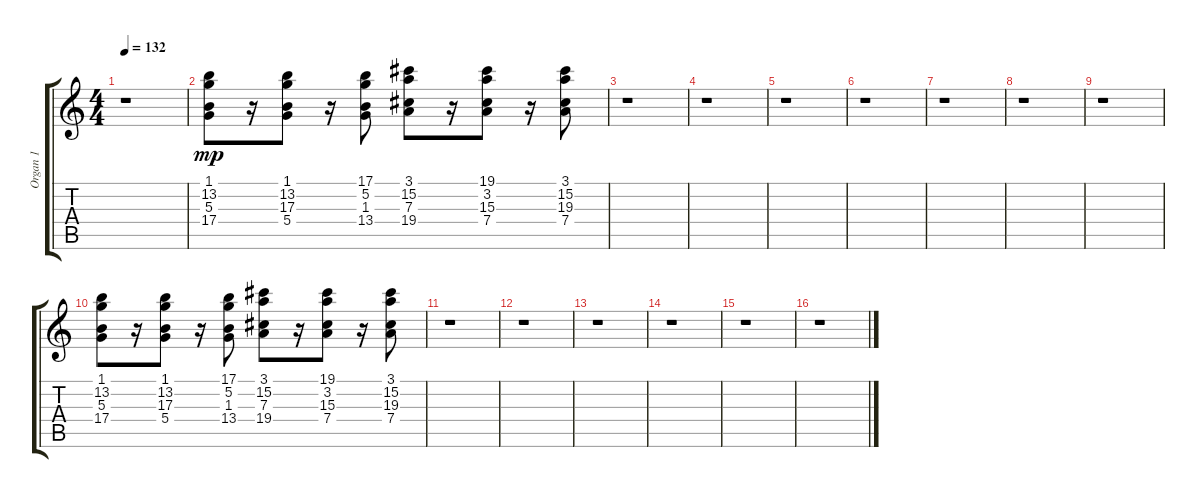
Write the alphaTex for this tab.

\track ("Organ 1" "Organ 1") {instrument rockorgan}
\staff {score tabs}
\tuning (Gb4 Gb4 Gb4 Gb4 Gb4 Gb4) {hide}
\ts (4 4)
\tempo 132
\clef g2
\ks c
r.1{dy mp} |
(1.1 13.2 5.3 17.4).8 r.16 (1.1 13.2 17.3 5.4).8 r.16 (17.1 5.2 1.3 13.4).8 (3.1 15.2 7.3 19.4).8 r.16 (19.1 3.2 15.3 7.4).8 r.16 (3.1 15.2 19.3 7.4).8 |
r.1 |
r.1 |
r.1 |
r.1 |
r.1 |
r.1 |
r.1 |
(1.1 13.2 5.3 17.4).8 r.16 (1.1 13.2 17.3 5.4).8 r.16 (17.1 5.2 1.3 13.4).8 (3.1 15.2 7.3 19.4).8 r.16 (19.1 3.2 15.3 7.4).8 r.16 (3.1 15.2 19.3 7.4).8 |
r.1 |
r.1 |
r.1 |
r.1 |
r.1 |
r.1
